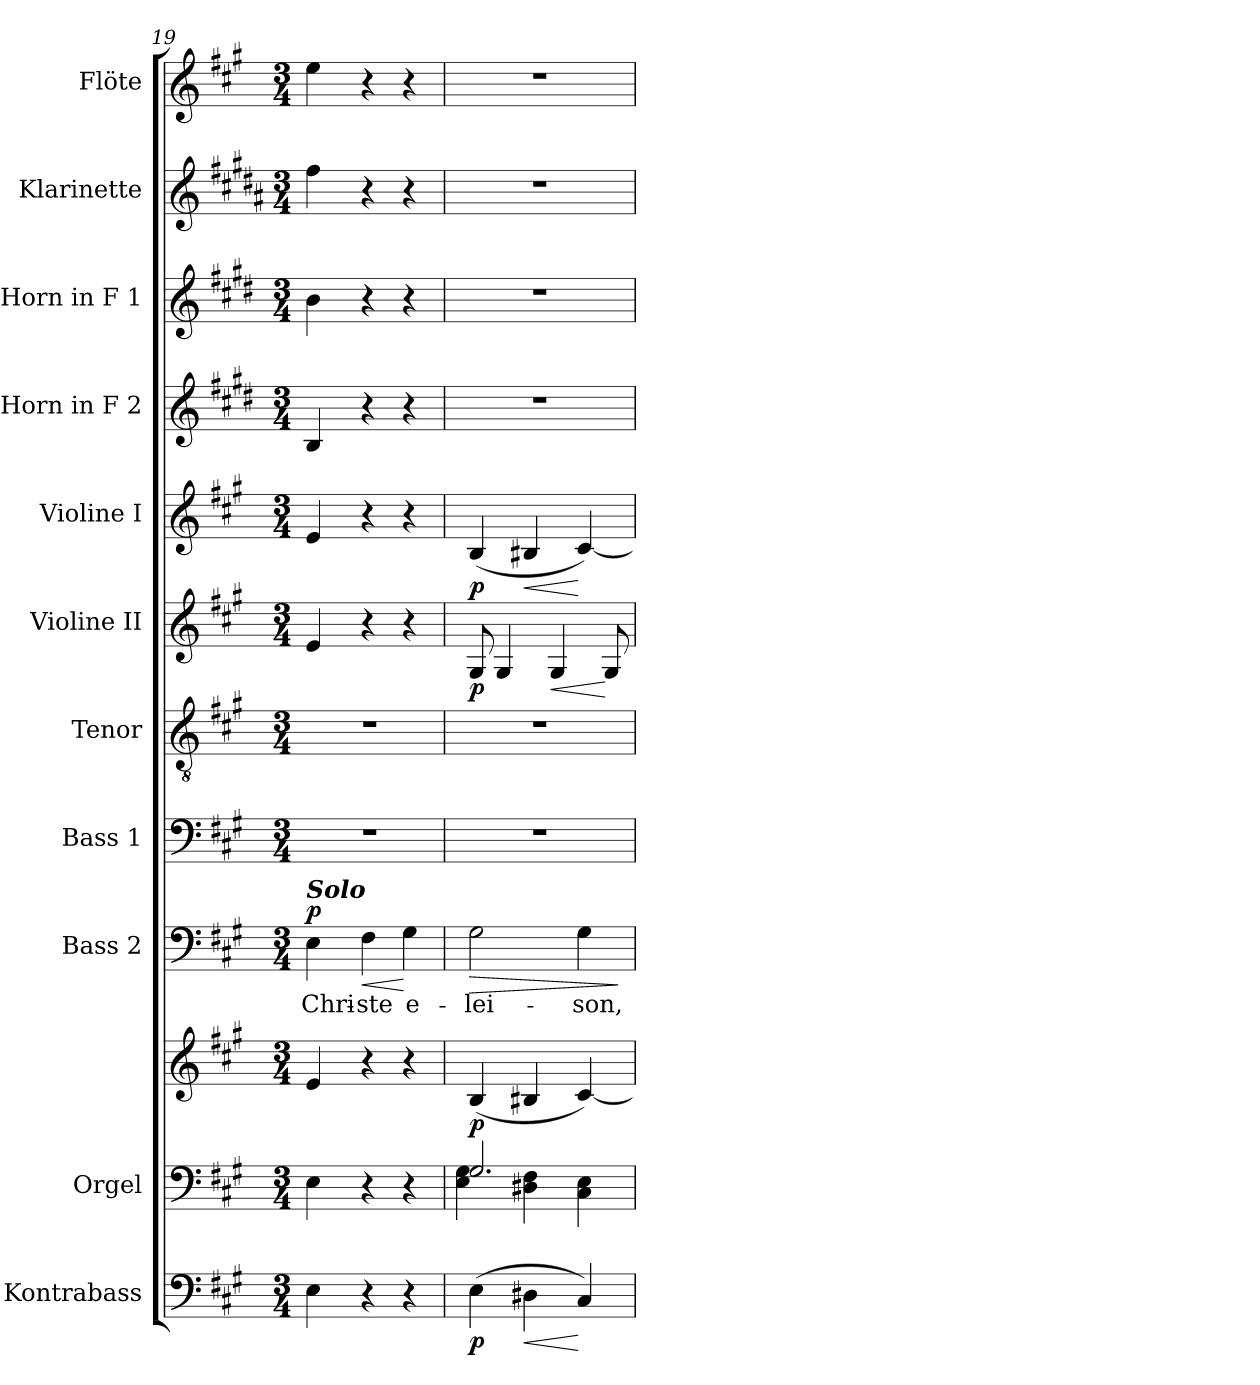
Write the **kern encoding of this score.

**kern	**dynam	**kern	**kern	**dynam	**kern	**text	**dynam	**kern	**kern	**kern	**dynam	**kern	**dynam	**kern	**kern	**kern	**kern
*part11	*part11	*part10	*part10	*part10	*part9	*part9	*part9	*part8	*part7	*part6	*part6	*part5	*part5	*part4	*part3	*part2	*part1
*staff12	*staff12	*staff11	*staff10	*staff10/11	*staff9	*staff9	*staff9	*staff8	*staff7	*staff6	*staff6	*staff5	*staff5	*staff4	*staff3	*staff2	*staff1
*I"Kontrabass	*	*I"Orgel	*	*	*I"Bass 2	*	*	*I"Bass 1	*I"Tenor	*I"Violine II	*	*I"Violine I	*	*I"Horn in F 2	*I"Horn in F 1	*I"Klarinette	*I"Flöte
*I'Kb.	*	*I'Org.	*	*	*I'B2.	*	*	*I'B1.	*I'T.	*I'Vl. II	*	*I'Vl. I	*	*	*	*I'Kl.	*I'Fl.
*clefF4	*	*clefF4	*clefG2	*	*clefF4	*	*	*clefF4	*clefGv2	*clefG2	*	*clefG2	*	*clefG2	*clefG2	*clefG2	*clefG2
*ITrd7c12	*	*	*	*	*	*	*	*	*	*	*	*	*	*ITrd4c7	*ITrd4c7	*ITrd1c2	*
*k[f#c#g#]	*	*k[f#c#g#]	*k[f#c#g#]	*	*k[f#c#g#]	*	*	*k[f#c#g#]	*k[f#c#g#]	*k[f#c#g#]	*	*k[f#c#g#]	*	*k[f#c#g#]	*k[f#c#g#]	*k[f#c#g#]	*k[f#c#g#]
*A:	*	*A:	*A:	*	*A:	*	*	*A:	*A:	*A:	*	*A:	*	*A:	*A:	*A:	*A:
*M3/4	*	*M3/4	*M3/4	*	*M3/4	*	*	*M3/4	*M3/4	*M3/4	*	*M3/4	*	*M3/4	*M3/4	*M3/4	*M3/4
=19	=19	=19	=19	=19	=19	=19	=19	=19	=19	=19	=19	=19	=19	=19	=19	=19	=19
!	!	!	!	!	!LO:TX:a:Bi:t=Solo	!	!	!	!	!	!	!	!	!	!	!	!
!	!	!	!	!	!	!LO:LY:b	!LO:DY:a	!	!	!	!	!	!	!	!	!	!
4EE\	.	4E\	4e/	.	4E\	Chri-	p	2.r	2.r	4e/	.	4e/	.	4E/	4e\	4ee\	4ee\
!	!	!	!	!	!	!LO:LY:b	!LO:HP:b	!	!	!	!	!	!	!	!	!	!
4r	.	4r	4r	.	4F#\	-ste	<	.	.	4r	.	4r	.	4r	4r	4r	4r
!	!	!	!	!	!	!LO:LY:b	!	!	!	!	!	!	!	!	!	!	!
4r	.	4r	4r	.	4G#\	e-	[	.	.	4r	.	4r	.	4r	4r	4r	4r
=20	=20	=20	=20	=20	=20	=20	=20	=20	=20	=20	=20	=20	=20	=20	=20	=20	=20
*	*	*^	*	*	*	*	*	*	*	*	*	*	*	*	*	*	*
!	!LO:DY:b	!	!	!	!LO:DY:b	!	!LO:LY:b	!LO:HP:b	!	!	!	!LO:DY:b	!	!LO:DY:b	!	!	!	!
(>4EE\	p	2.G#/	4E\ 4G#\	(<4B/	p	2G#\	-lei-	>	2.r	2.r	8G#/	p	(<4B/	p	2.r	2.r	2.r	2.r
.	.	.	.	.	.	.	.	.	.	.	4G#/	.	.	.	.	.	.	.
!	!LO:HP:b	!	!	!	!	!	!	!	!	!	!	!	!	!LO:HP:b	!	!	!	!
4DD#X\	<	.	4D#X\ 4F#\	4B#X/	.	.	.	.	.	.	.	.	4B#X/	<	.	.	.	.
!	!	!	!	!	!	!	!	!	!	!	!	!LO:HP:b	!	!	!	!	!	!
.	.	.	.	.	.	.	.	.	.	.	4G#/	<	.	.	.	.	.	.
!	!	!	!	!	!	!	!LO:LY:b	!	!	!	!	!	!	!	!	!	!	!
4CC#/)	[	.	4C#\ 4E\	[4c#/)	.	4G#\	-son,	.	.	.	.	.	[4c#/)	[	.	.	.	.
.	.	.	.	.	.	.	.	.	.	.	8G#/	[	.	.	.	.	.	.
*	*	*v	*v	*	*	*	*	*	*	*	*	*	*	*	*	*	*	*
.	.	.	.	.	.	.	]	.	.	.	.	.	.	.	.	.	.
=	=	=	=	=	=	=	=	=	=	=	=	=	=	=	=	=	=
*-	*-	*-	*-	*-	*-	*-	*-	*-	*-	*-	*-	*-	*-	*-	*-	*-	*-
